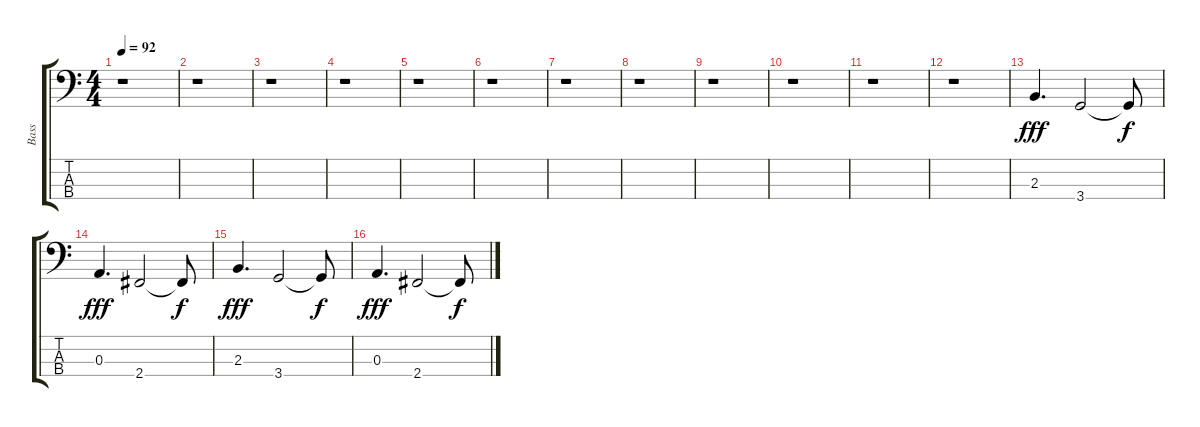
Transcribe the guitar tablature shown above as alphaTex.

\track ("Bass" "Bass") {instrument electricbassfinger}
\staff {score tabs}
\tuning (G2 D2 A1 E1) {hide}
\ts (4 4)
\tempo 92
\clef f4
\ks c
r.1{dy fff instrument electricbassfinger} |
r.1 |
r.1 |
r.1 |
r.1 |
r.1 |
r.1 |
r.1 |
r.1 |
r.1 |
r.1 |
r.1 |
2.3.4{d} 3.4.2 3.4{t}.8{dy f} |
0.3.4{d dy fff} 2.4.2 2.4{t}.8{dy f} |
2.3.4{d dy fff} 3.4.2 3.4{t}.8{dy f} |
0.3.4{d dy fff} 2.4.2 2.4{t}.8{dy f}
